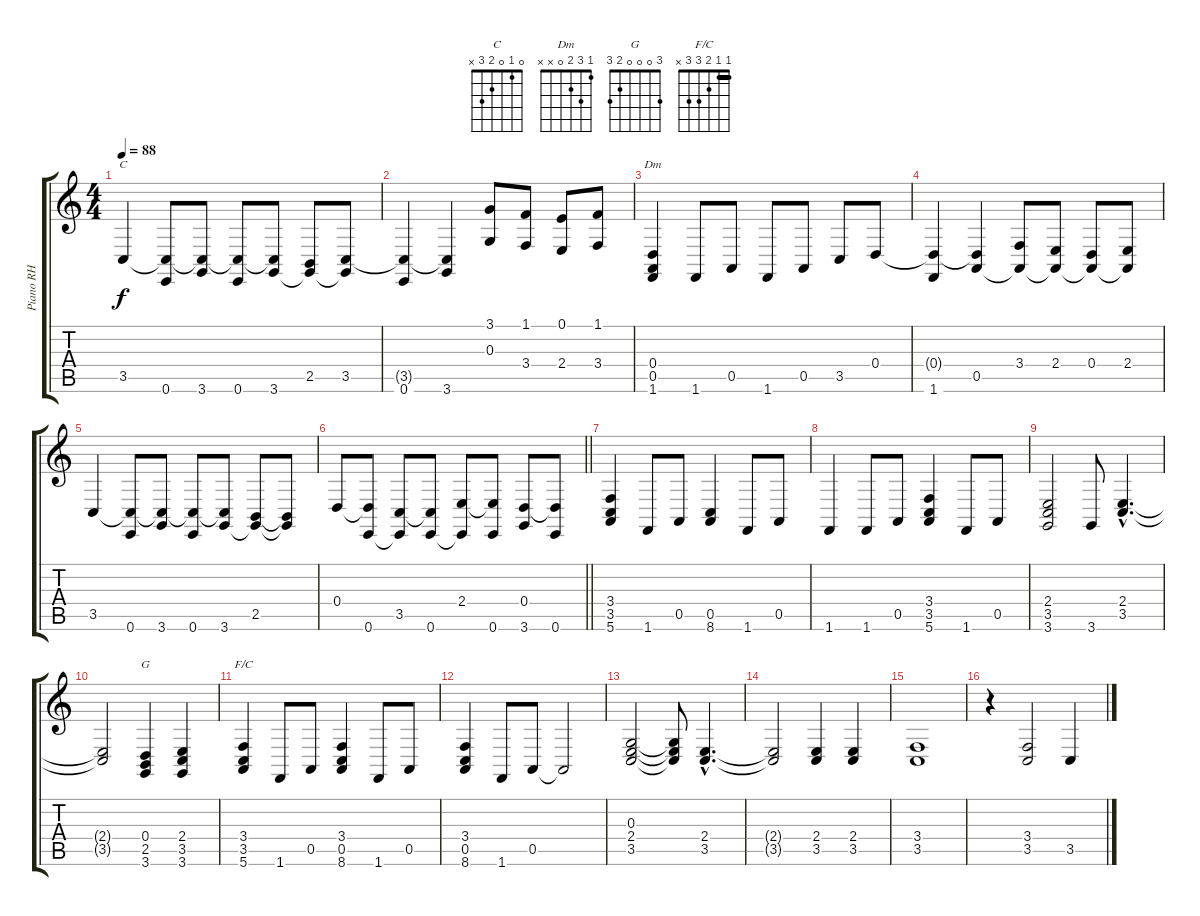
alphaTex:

\track ("Piano RH" "Piano RH") {instrument acousticgrandpiano}
\staff {score tabs}
\tuning (E4 B3 G3 D3 A2 E2) {hide}
\chord ("C" 0 1 0 2 3 x)
\chord ("Dm" 1 3 2 0 x x)
\chord ("G" 3 0 0 0 2 3)
\chord ("F/C" 1 1 2 3 3 x) {barre 1}
\ts (4 4)
\tempo 88
\clef g2
\ks c
3.5.4{ch "C" dy f} (3.5{t} 0.6).8 (3.5{t} 3.6).8 (3.5{t} 0.6).8 (3.5{t} 3.6).8 (2.5 3.6{t}).8 (3.5 3.6{t}).8 |
(3.5{t} 0.6).4 (3.5{t} 3.6).4 (3.1 0.3).8 (1.1 3.4).8 (0.1 2.4).8 (1.1 3.4).8 |
(0.4 0.5 1.6).4{ch "Dm"} 1.6.8 0.5.8 1.6.8 0.5.8 3.5.8 0.4.8 |
(0.4{t} 1.6).4 (0.4{t} 0.5).4 (3.4 0.5{t}).8 (2.4 0.5{t}).8 (0.4 0.5{t}).8 (2.4 0.5{t}).8 |
3.5.4 (3.5{t} 0.6).8 (3.5{t} 3.6).8 (3.5{t} 0.6).8 (3.5{t} 3.6).8 (2.5 3.6{t}).8 (2.5{t} 3.6{t}).8 |
\barLineRight lightlight
0.4.8 (0.4{t} 0.6).8 (3.5 0.6{t}).8 (3.5{t} 0.6).8 (2.4 0.6{t}).8 (2.4{t} 0.6).8 (0.4 3.6).8 (0.4{t} 0.6).8 |
(3.4 3.5 5.6).4 1.6.8 0.5.8 (0.5 8.6).4 1.6.8 0.5.8 |
1.6.4 1.6.8 0.5.8 (3.4 3.5 5.6).4 1.6.8 0.5.8 |
(2.4 3.5 3.6).2 3.6.8 (2.4{hac} 3.5{hac}).4{d} |
(2.4{t} 3.5{t}).2 (0.4 2.5 3.6).4{ch "G"} (2.4 3.5 3.6).4 |
(3.4 3.5 5.6).4{ch "F/C"} 1.6.8 0.5.8 (3.4 0.5 8.6).4 1.6.8 0.5.8 |
(3.4 0.5 8.6).4 1.6.8 0.5.8 0.5{t}.2 |
(0.3 2.4 3.5).2 (0.3{t} 2.4{t} 3.5{t}).8 (2.4{hac} 3.5{hac}).4{d} |
(2.4{t} 3.5{t}).2 (2.4 3.5).4 (2.4 3.5).4 |
(3.4 3.5).1 |
r.4 (3.4 3.5).2 3.5.4
